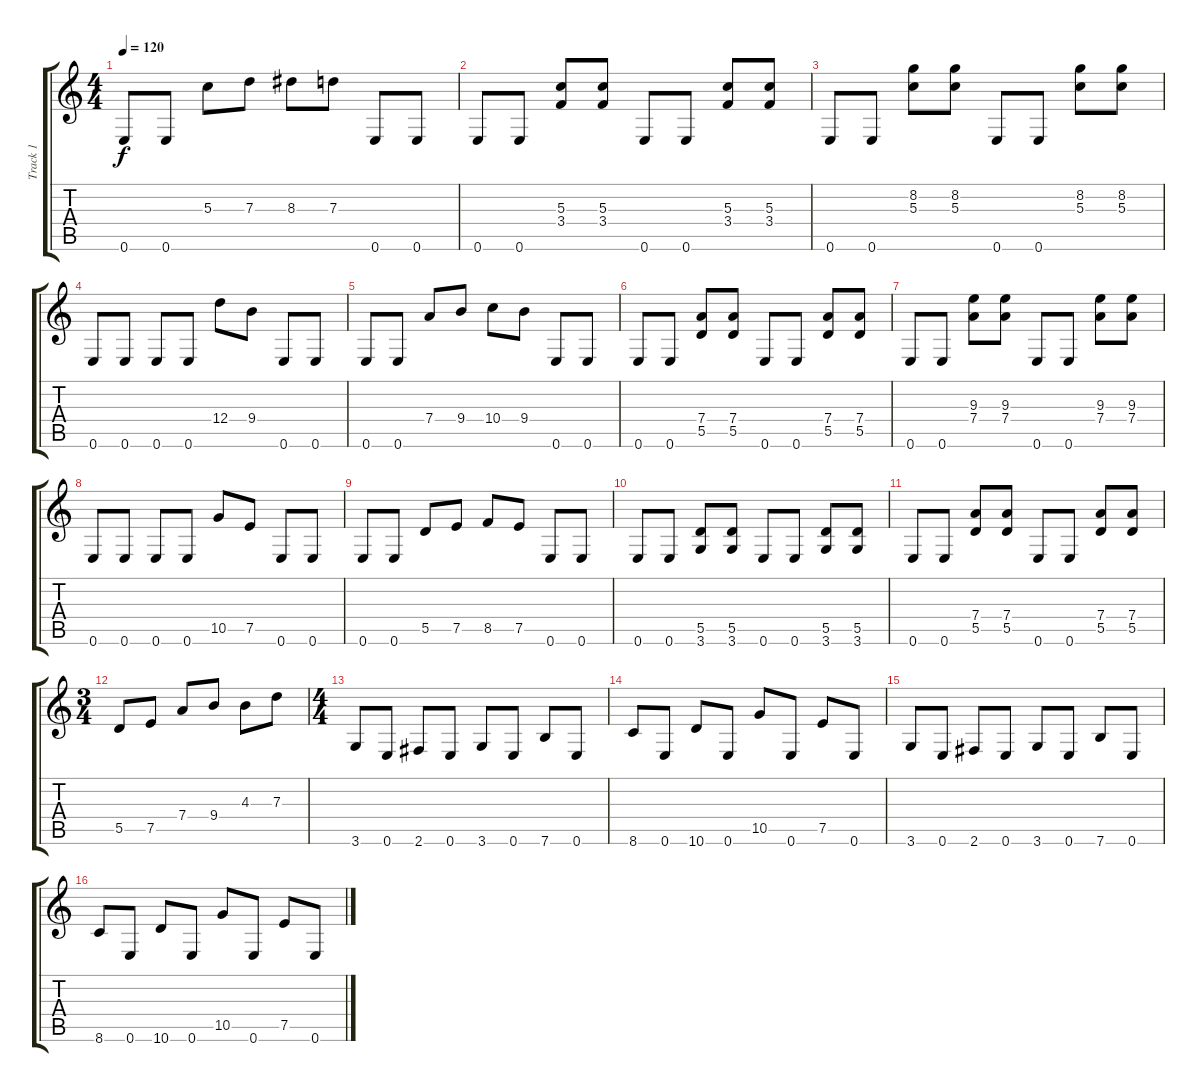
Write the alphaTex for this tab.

\track ("Track 1" "Track 1") {instrument overdrivenguitar}
\staff {score tabs}
\tuning (E4 B3 G3 D3 A2 E2) {hide}
\ts (4 4)
\tempo 120
\clef g2
\ks c
0.6.8{dy f} 0.6.8 5.3.8 7.3.8 8.3.8 7.3.8 0.6.8 0.6.8 |
0.6.8 0.6.8 (5.3 3.4).8 (5.3 3.4).8 0.6.8 0.6.8 (5.3 3.4).8 (5.3 3.4).8 |
0.6.8 0.6.8 (8.2 5.3).8 (8.2 5.3).8 0.6.8 0.6.8 (8.2 5.3).8 (8.2 5.3).8 |
0.6.8 0.6.8 0.6.8 0.6.8 12.4.8 9.4.8 0.6.8 0.6.8 |
0.6.8 0.6.8 7.4.8 9.4.8 10.4.8 9.4.8 0.6.8 0.6.8 |
0.6.8 0.6.8 (7.4 5.5).8 (7.4 5.5).8 0.6.8 0.6.8 (7.4 5.5).8 (7.4 5.5).8 |
0.6.8 0.6.8 (9.3 7.4).8 (9.3 7.4).8 0.6.8 0.6.8 (9.3 7.4).8 (9.3 7.4).8 |
0.6.8 0.6.8 0.6.8 0.6.8 10.5.8 7.5.8 0.6.8 0.6.8 |
0.6.8 0.6.8 5.5.8 7.5.8 8.5.8 7.5.8 0.6.8 0.6.8 |
0.6.8 0.6.8 (5.5 3.6).8 (5.5 3.6).8 0.6.8 0.6.8 (5.5 3.6).8 (5.5 3.6).8 |
0.6.8 0.6.8 (7.4 5.5).8 (7.4 5.5).8 0.6.8 0.6.8 (7.4 5.5).8 (7.4 5.5).8 |
\ts (3 4)
5.5.8 7.5.8 7.4.8 9.4.8 4.3.8 7.3.8 |
\ts (4 4)
3.6.8 0.6.8 2.6.8 0.6.8 3.6.8 0.6.8 7.6.8 0.6.8 |
8.6.8 0.6.8 10.6.8 0.6.8 10.5.8 0.6.8 7.5.8 0.6.8 |
3.6.8 0.6.8 2.6.8 0.6.8 3.6.8 0.6.8 7.6.8 0.6.8 |
8.6.8 0.6.8 10.6.8 0.6.8 10.5.8 0.6.8 7.5.8 0.6.8
